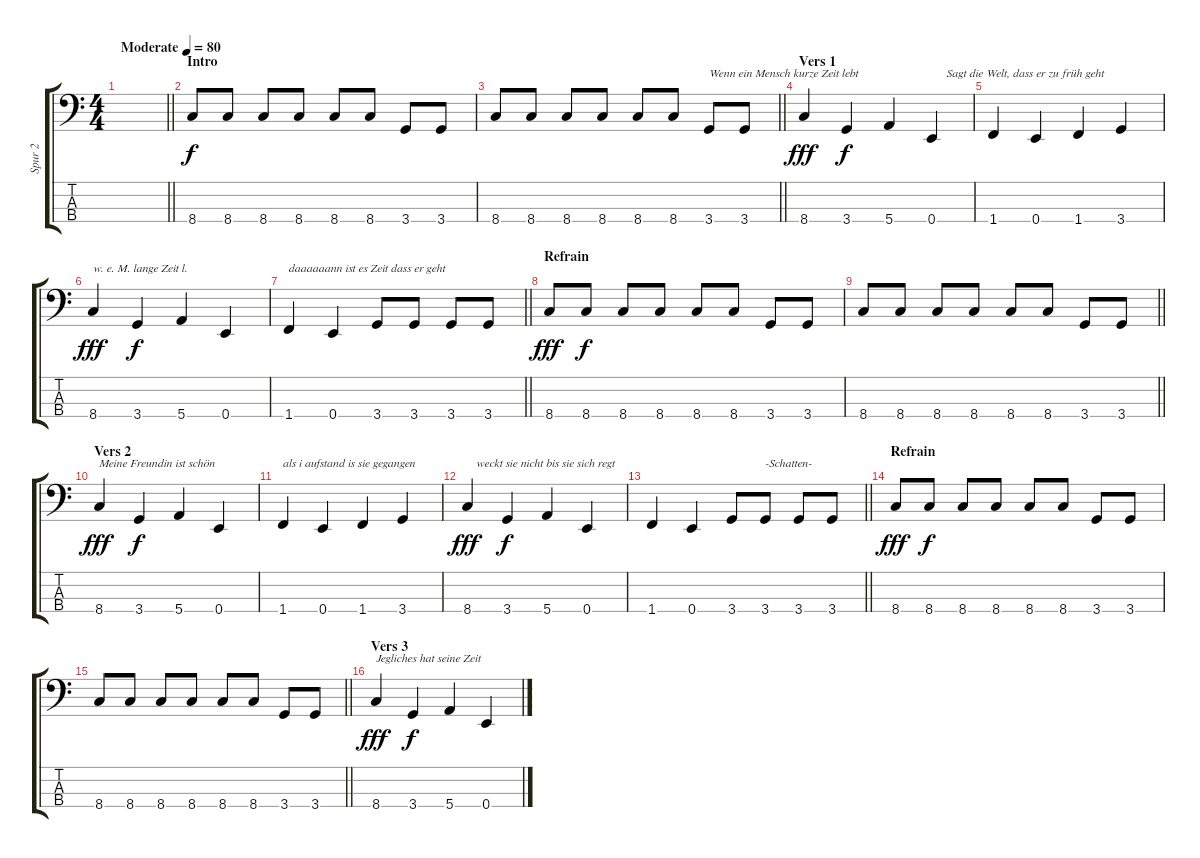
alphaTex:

\track ("Spur 2" "Spur 2") {instrument electricbassfinger}
\staff {score tabs}
\tuning (G2 D2 A1 E1) {hide}
\ts (4 4)
\tempo (80 "Moderate")
\clef f4
\barLineRight lightlight
\ks c
|
\section ("" "Intro")
8.4.8 8.4.8{dy f} 8.4.8 8.4.8 8.4.8 8.4.8 3.4.8 3.4.8 |
\barLineRight lightlight
8.4.8 8.4.8 8.4.8 8.4.8 8.4.8 8.4.8 3.4.8{txt "Wenn ein Mensch kurze Zeit lebt"} 3.4.8 |
\section ("" "Vers 1")
8.4.4{dy fff} 3.4.4{dy f} 5.4.4 0.4.4{txt "     Sagt die Welt, dass er zu früh geht"} |
1.4.4 0.4.4 1.4.4 3.4.4 |
8.4.4{txt "w. e. M. lange Zeit l." dy fff} 3.4.4{dy f} 5.4.4 0.4.4 |
\barLineRight lightlight
1.4.4{txt "daaaaaann ist es Zeit dass er geht"} 0.4.4 3.4.8 3.4.8 3.4.8 3.4.8 |
\section ("" "Refrain")
8.4.8{dy fff} 8.4.8{dy f} 8.4.8 8.4.8 8.4.8 8.4.8 3.4.8 3.4.8 |
\barLineRight lightlight
8.4.8 8.4.8 8.4.8 8.4.8 8.4.8 8.4.8 3.4.8 3.4.8 |
\section ("" "Vers 2")
8.4.4{txt "Meine Freundin ist schön" dy fff} 3.4.4{dy f} 5.4.4 0.4.4 |
1.4.4{txt "als i aufstand is sie gegangen"} 0.4.4 1.4.4 3.4.4 |
8.4.4{txt "   weckt sie nicht bis sie sich regt" dy fff} 3.4.4{dy f} 5.4.4 0.4.4 |
\barLineRight lightlight
1.4.4 0.4.4 3.4.8 3.4.8{txt "-Schatten-"} 3.4.8 3.4.8 |
\section ("" "Refrain")
8.4.8{dy fff} 8.4.8{dy f} 8.4.8 8.4.8 8.4.8 8.4.8 3.4.8 3.4.8 |
\barLineRight lightlight
8.4.8 8.4.8 8.4.8 8.4.8 8.4.8 8.4.8 3.4.8 3.4.8 |
\section ("" "Vers 3")
8.4.4{txt "Jegliches hat seine Zeit" dy fff} 3.4.4{dy f} 5.4.4 0.4.4
